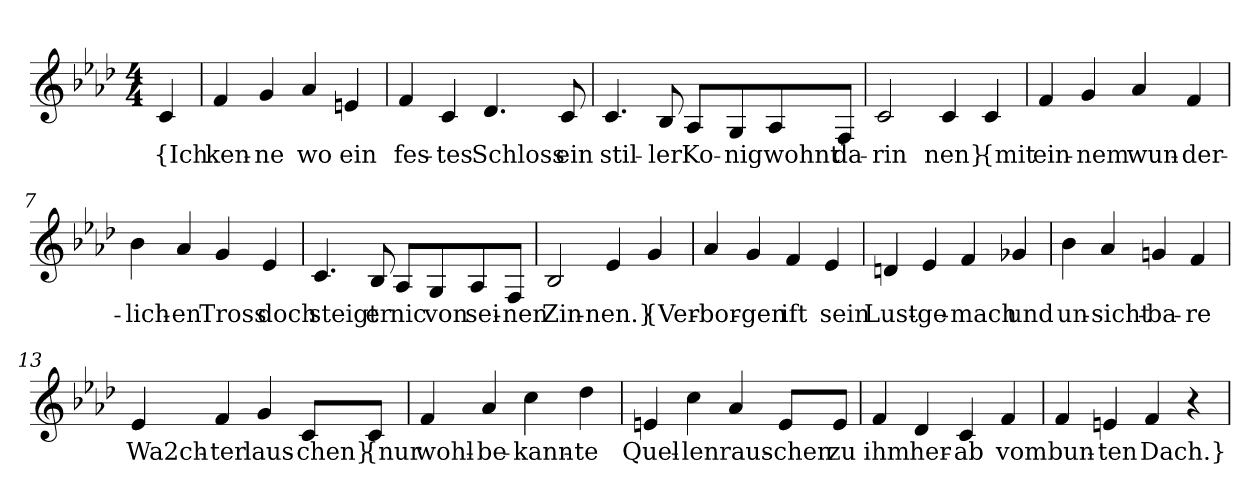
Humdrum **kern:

**kern	**text
*part1	*part1
*staff1	*staff1
*clefG2	*
*k[b-e-a-d-]	*
*M4/4	*
=1	=1
!	!LO:LY:b
4c/	{Ich
=2	=2
!	!LO:LY:b
4f/	ken-
!	!LO:LY:b
4g/	-ne
!	!LO:LY:b
4a-/	wo
!	!LO:LY:b
4en/	ein
=3	=3
!	!LO:LY:b
4f/	fes-
!	!LO:LY:b
4c/	-tes
!	!LO:LY:b
4.d-/	Schloss
!	!LO:LY:b
8c/	ein
=4	=4
!	!LO:LY:b
4.c/	stil-
!	!LO:LY:b
8B-/	-ler
!	!LO:LY:b
8A-/L	Ko-
!	!LO:LY:b
8G/	-nig
!	!LO:LY:b
8A-/	wohnt
!	!LO:LY:b
8F/J	da-
=5	=5
!	!LO:LY:b
2c/	-rin
!	!LO:LY:b
4c/	-nen}
!	!LO:LY:b
4c/	{mit
!!LO:LB:g=z
=6	=6
!	!LO:LY:b
4f/	ein-
!	!LO:LY:b
4g/	-nem
!	!LO:LY:b
4a-/	wun-
!	!LO:LY:b
4f/	-der-
=7	=7
!	!LO:LY:b
4b-\	-lich-
!	!LO:LY:b
4a-/	-en
!	!LO:LY:b
4g/	Tross
!	!LO:LY:b
4e-/	doch
=8	=8
!	!LO:LY:b
4.c/	steigt
!	!LO:LY:b
8B-/	er
!	!LO:LY:b
8A-/L	nic
!	!LO:LY:b
8G/	von
!	!LO:LY:b
8A-/	sei-
!	!LO:LY:b
8F/J	-nen
=9	=9
!	!LO:LY:b
2B-/	Zin-
!	!LO:LY:b
4e-/	-nen.}
!	!LO:LY:b
4g/	{Ver-
!!LO:LB:g=z
=10	=10
!	!LO:LY:b
4a-/	-bor-
!	!LO:LY:b
4g/	-gen
!	!LO:LY:b
4f/	ift
!	!LO:LY:b
4e-/	sein
=11	=11
!	!LO:LY:b
4dn/	Lust-
!	!LO:LY:b
4e-/	-ge-
!	!LO:LY:b
4f/	-mach
!	!LO:LY:b
4g-X/	und
=12	=12
!	!LO:LY:b
4b-\	un-
!	!LO:LY:b
4a-/	-sicht-
!	!LO:LY:b
4gn/	-ba-
!	!LO:LY:b
4f/	-re
=13	=13
!	!LO:LY:b
4e-/	Wa2ch-
!	!LO:LY:b
4f/	-ter
!	!LO:LY:b
4g/	laus-
!	!LO:LY:b
8c/L	-chen}
!	!LO:LY:b
8c/J	{nur
!!LO:LB:g=z
=14	=14
!	!LO:LY:b
4f/	wohl-
!	!LO:LY:b
4a-/	-be-
!	!LO:LY:b
4cc\	-kann-
!	!LO:LY:b
4dd-\	-te
=15	=15
!	!LO:LY:b
4en/	Quel-
!	!LO:LY:b
4cc\	-len
!	!LO:LY:b
4a-/	raus-
!	!LO:LY:b
8e/L	-chen
!	!LO:LY:b
8e/J	zu
=16	=16
!	!LO:LY:b
4f/	ihm
!	!LO:LY:b
4d-/	her-
!	!LO:LY:b
4c/	-ab
!	!LO:LY:b
4f/	vom
=17	=17
!	!LO:LY:b
4f/	bun-
!	!LO:LY:b
4en/	-ten
!	!LO:LY:b
4f/	Dach.}
4r	.
=	=
*-	*-
